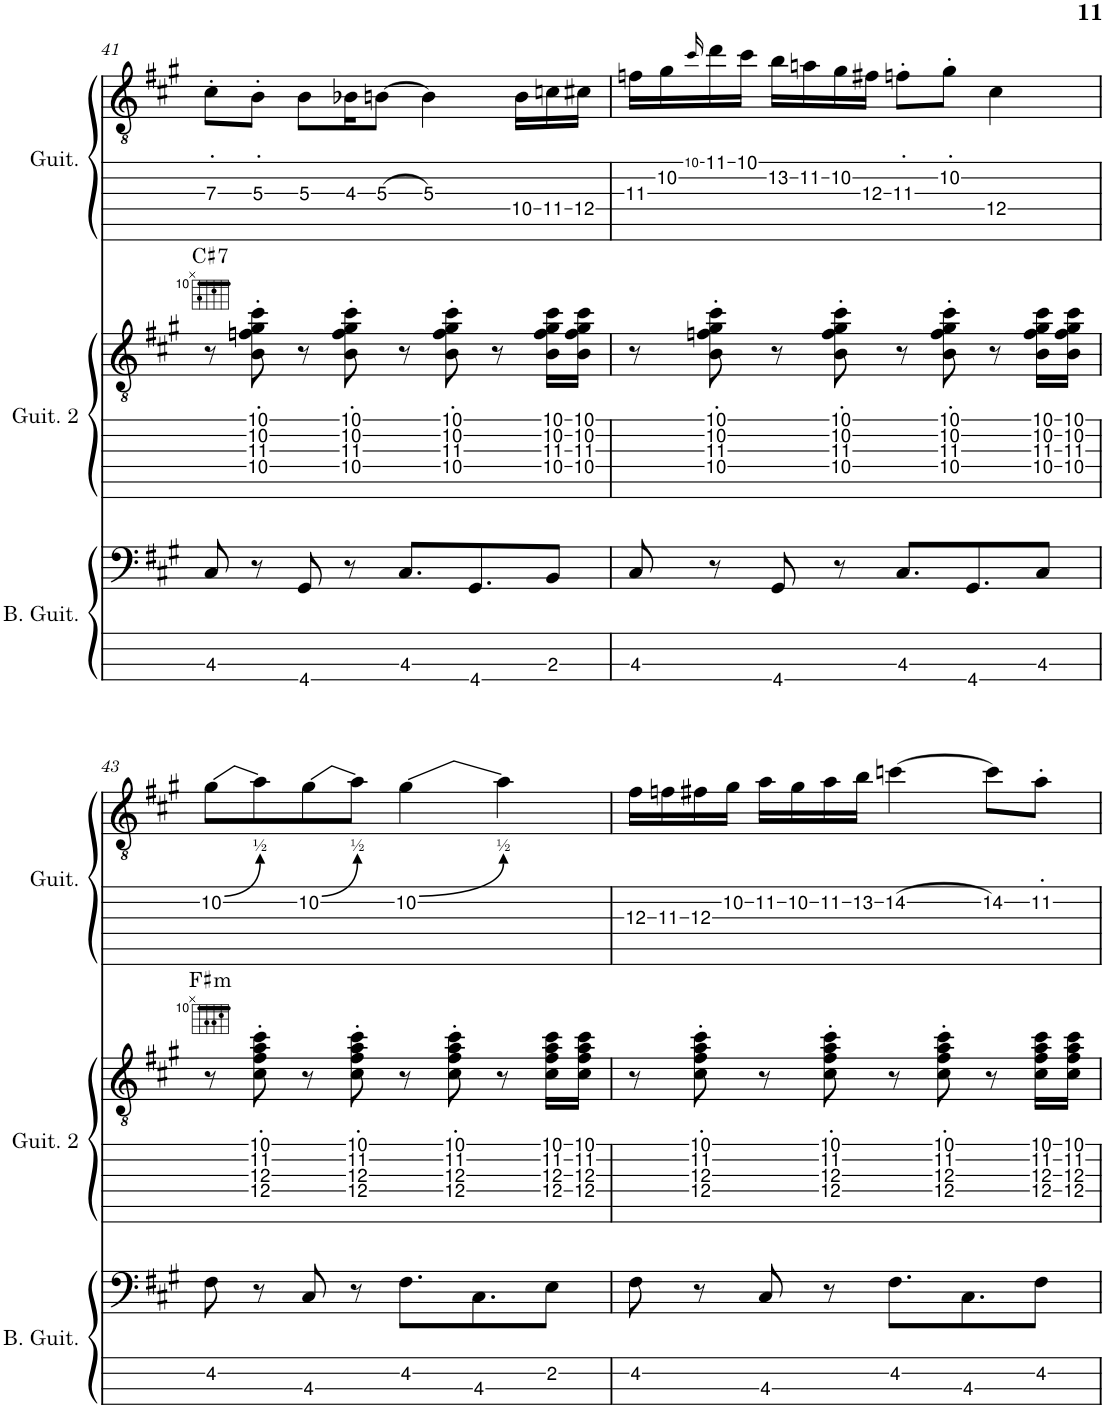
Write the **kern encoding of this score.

**kern	**kern	**kern	**kern	**harte	**kern	**kern
*part3	*part3	*part2	*part2	*part2	*part1	*part1
*staff6	*staff5	*staff4	*staff3	*	*staff2	*staff1
*I"Bass Guitar	*	*I"Guitar (rythm)	*	*	*I"Guitar (solo)	*
*I'B. Guit.	*	*I'Guit. 2	*	*	*I'Guit.	*
!!LO:PB:g=z
*	*clefF4	*	*clefGv2	*	*	*clefGv2
*Trd7c12	*Trd7c12	*	*	*	*	*
*k[f#c#g#]	*k[f#c#g#]	*k[f#c#g#]	*k[f#c#g#]	*	*k[f#c#g#]	*k[f#c#g#]
*M4/4	*M4/4	*M4/4	*M4/4	*	*M4/4	*M4/4
=41	=41	=41	=41	=41	=41	=41
!	!	!	!	!LO:H:kt=7	!	!
8C#	8C#/	8r	8r	C#:7	8c#'L	8c#'\L
8r	8r	8B' 8fn' 8g#' 8cc#'	8B\' 8fn\' 8g#\' 8cc#\'	.	8B'J	8B'\J
8GG#	8GG#/	8r	8r	.	8BL	8B\L
8r	8r	8B' 8f' 8g#' 8cc#'	8B\' 8f\' 8g#\' 8cc#\'	.	16B-K	16B-X\K
.	.	.	.	.	[8BJ	[8Bn\J
8.C#L	8.C#/L	8r	8r	.	.	.
.	.	.	.	.	4B]	4B\]
.	.	8B' 8f' 8g#' 8cc#'	8B\' 8f\' 8g#\' 8cc#\'	.	.	.
8.GG#J	8.GG#/	.	.	.	.	.
.	.	8r	8r	.	.	.
.	.	.	.	.	16BLL	16B\LL
8BBJ	8BB/J	16B\ 16f\ 16g#\ 16cc#\LL	16B\ 16f\ 16g#\ 16cc#\LL	.	16c	16cn\
.	.	16B\ 16f\ 16g#\ 16cc#\JJ	16B\ 16f\ 16g#\ 16cc#\JJ	.	16c#JJ	16c#X\JJ
=42	=42	=42	=42	=42	=42	=42
8C#	8C#/	8r	8r	.	16fLL	16fn\LL
.	.	.	.	.	16g#J	16g#\
.	.	.	.	.	qcc#	16qcc#/
8r	8r	8B' 8fn' 8g#' 8cc#'	8B\' 8fn\' 8g#\' 8cc#\'	.	16ddL	16dd\
.	.	.	.	.	16cc#JJ	16cc#\JJ
8GG#	8GG#/	8r	8r	.	16bLL	16b\LL
.	.	.	.	.	16anJ	16an\
8r	8r	8B' 8f' 8g#' 8cc#'	8B\' 8f\' 8g#\' 8cc#\'	.	16g#L	16g#\
.	.	.	.	.	16f#XJJ	16f#X\JJ
8.C#L	8.C#/L	8r	8r	.	8fn'L	8fn'\L
.	.	8B' 8f' 8g#' 8cc#'	8B\' 8f\' 8g#\' 8cc#\'	.	8g#'J	8g#'\J
8.GG#J	8.GG#/	.	.	.	.	.
.	.	8r	8r	.	4c#	4c#\
8C#J	8C#/J	16B\ 16f\ 16g#\ 16cc#\LL	16B\ 16f\ 16g#\ 16cc#\LL	.	.	.
.	.	16B\ 16f\ 16g#\ 16cc#\JJ	16B\ 16f\ 16g#\ 16cc#\JJ	.	.	.
!!LO:LB:g=z
=43	=43	=43	=43	=43	=43	=43
!	!	!	!	!LO:H:kt=m	!	!
8F#	8F#\	8r	8r	F#:min	8g#L	8g#\L
8r	8r	8c#' 8f#' 8a' 8cc#'	8c#\' 8f#\' 8a\' 8cc#\'	.	8aJ	8a\
8C#	8C#/	8r	8r	.	8g#L	8g#\
8r	8r	8c#' 8f#' 8a' 8cc#'	8c#\' 8f#\' 8a\' 8cc#\'	.	8aJ	8a\J
8.F#L	8.F#\L	8r	8r	.	4g#	4g#\
.	.	8c#' 8f#' 8a' 8cc#'	8c#\' 8f#\' 8a\' 8cc#\'	.	.	.
8.C#J	8.C#\	.	.	.	.	.
.	.	8r	8r	.	4a	4a\
8EJ	8E\J	16c#\ 16f#\ 16a\ 16cc#\LL	16c#\ 16f#\ 16a\ 16cc#\LL	.	.	.
.	.	16c#\ 16f#\ 16a\ 16cc#\JJ	16c#\ 16f#\ 16a\ 16cc#\JJ	.	.	.
=44	=44	=44	=44	=44	=44	=44
8F#	8F#\	8r	8r	.	16f#LL	16f#\LL
.	.	.	.	.	16fJ	16fn\
8r	8r	8c#' 8f#' 8a' 8cc#'	8c#\' 8f#\' 8a\' 8cc#\'	.	16f#L	16f#X\
.	.	.	.	.	16g#JJ	16g#\JJ
8C#	8C#/	8r	8r	.	16aLL	16a\LL
.	.	.	.	.	16g#J	16g#\
8r	8r	8c#' 8f#' 8a' 8cc#'	8c#\' 8f#\' 8a\' 8cc#\'	.	16aL	16a\
.	.	.	.	.	16bJJ	16b\JJ
8.F#L	8.F#\L	8r	8r	.	[4cc	[4ccn\
.	.	8c#' 8f#' 8a' 8cc#'	8c#\' 8f#\' 8a\' 8cc#\'	.	.	.
8.C#J	8.C#\	.	.	.	.	.
.	.	8r	8r	.	8ccL]	8cc\L]
8F#J	8F#\J	16c#\ 16f#\ 16a\ 16cc#\LL	16c#\ 16f#\ 16a\ 16cc#\LL	.	8a'J	8a'\J
.	.	16c#\ 16f#\ 16a\ 16cc#\JJ	16c#\ 16f#\ 16a\ 16cc#\JJ	.	.	.
=	=	=	=	=	=	=
*-	*-	*-	*-	*-	*-	*-
